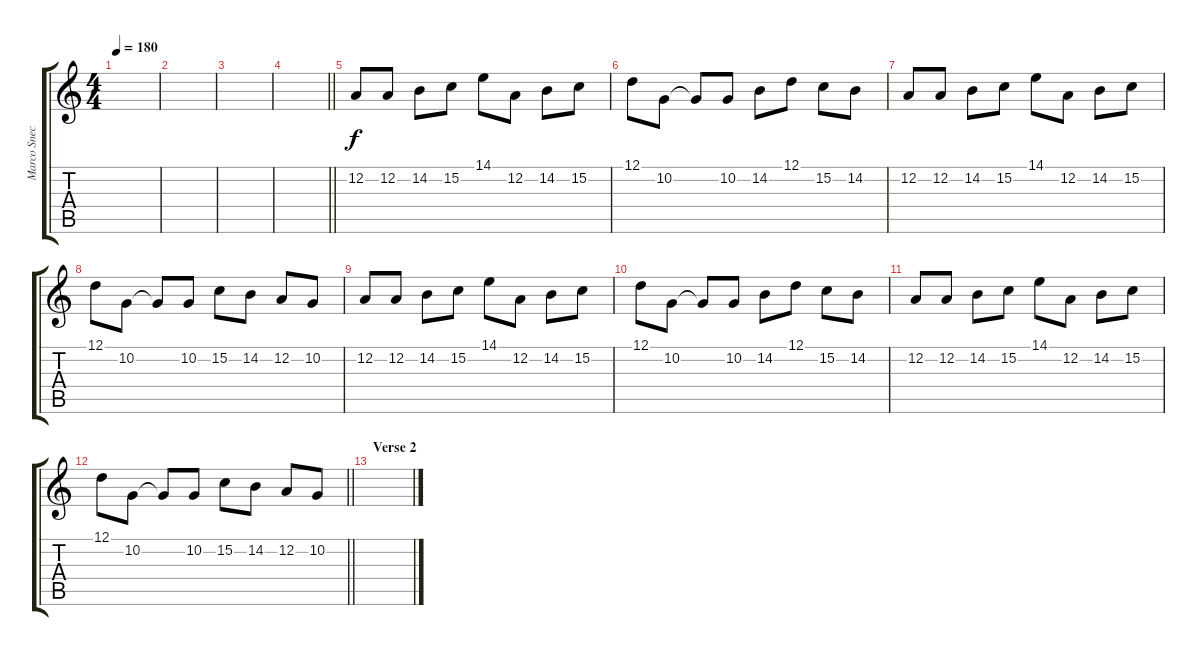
\track ("Marco Sneck - Keyboards" "Marco Snec") {instrument lead1square}
\staff {score tabs}
\tuning (D4 A3 F3 C3 G2 D2) {hide}
\ts (4 4)
\tempo 180
\clef g2
\ks c
|
|
|
\barLineRight lightlight
|
\section ("" "")
12.2.8{instrument stringensemble1} 12.2.8 14.2.8 15.2.8 14.1.8 12.2.8 14.2.8 15.2.8 |
12.1.8{instrument stringensemble1} 10.2.8 10.2{t}.8 10.2.8 14.2.8 12.1.8 15.2.8 14.2.8 |
12.2.8{instrument stringensemble1} 12.2.8 14.2.8 15.2.8 14.1.8 12.2.8 14.2.8 15.2.8 |
12.1.8{instrument stringensemble1} 10.2.8 10.2{t}.8 10.2.8 15.2.8 14.2.8 12.2.8 10.2.8 |
12.2.8{instrument stringensemble1} 12.2.8 14.2.8 15.2.8 14.1.8 12.2.8 14.2.8 15.2.8 |
12.1.8{instrument stringensemble1} 10.2.8 10.2{t}.8 10.2.8 14.2.8 12.1.8 15.2.8 14.2.8 |
12.2.8{instrument stringensemble1} 12.2.8 14.2.8 15.2.8 14.1.8 12.2.8 14.2.8 15.2.8 |
\barLineRight lightlight
12.1.8{instrument stringensemble1} 10.2.8 10.2{t}.8 10.2.8 15.2.8 14.2.8 12.2.8 10.2.8 |
\section ("" "Verse 2")
